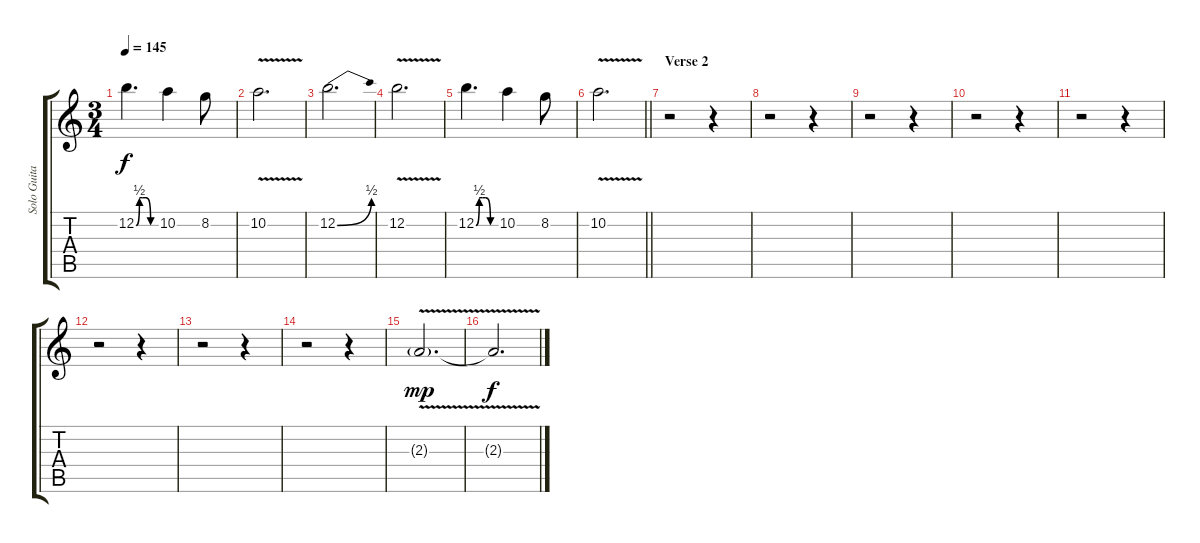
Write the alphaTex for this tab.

\track ("Solo Guitar" "Solo Guita") {instrument overdrivenguitar}
\staff {score tabs}
\tuning (E4 B3 G3 D3 A2 E2) {hide}
\ts (3 4)
\tempo 145
\clef g2
\ks c
12.2{be (custom 0 0 10 2 20 2 30 2 44 0 60 0)}.4{d dy f} 10.2.4 8.2.8 |
10.2{v}.2{d} |
12.2{be (bend 0 0 60 2)}.2{d} |
12.2{v}.2{d} |
12.2{be (custom 0 0 10 2 20 2 30 2 44 0 60 0)}.4{d} 10.2.4 8.2.8 |
\barLineRight lightlight
10.2{v}.2{d} |
\section ("" "Verse 2")
r.2 r.4 |
r.2 r.4 |
r.2 r.4 |
r.2 r.4 |
r.2 r.4 |
r.2 r.4 |
r.2 r.4 |
r.2 r.4 |
2.3{v g}.2{d dy mp} |
2.3{t}.2{d dy f}
